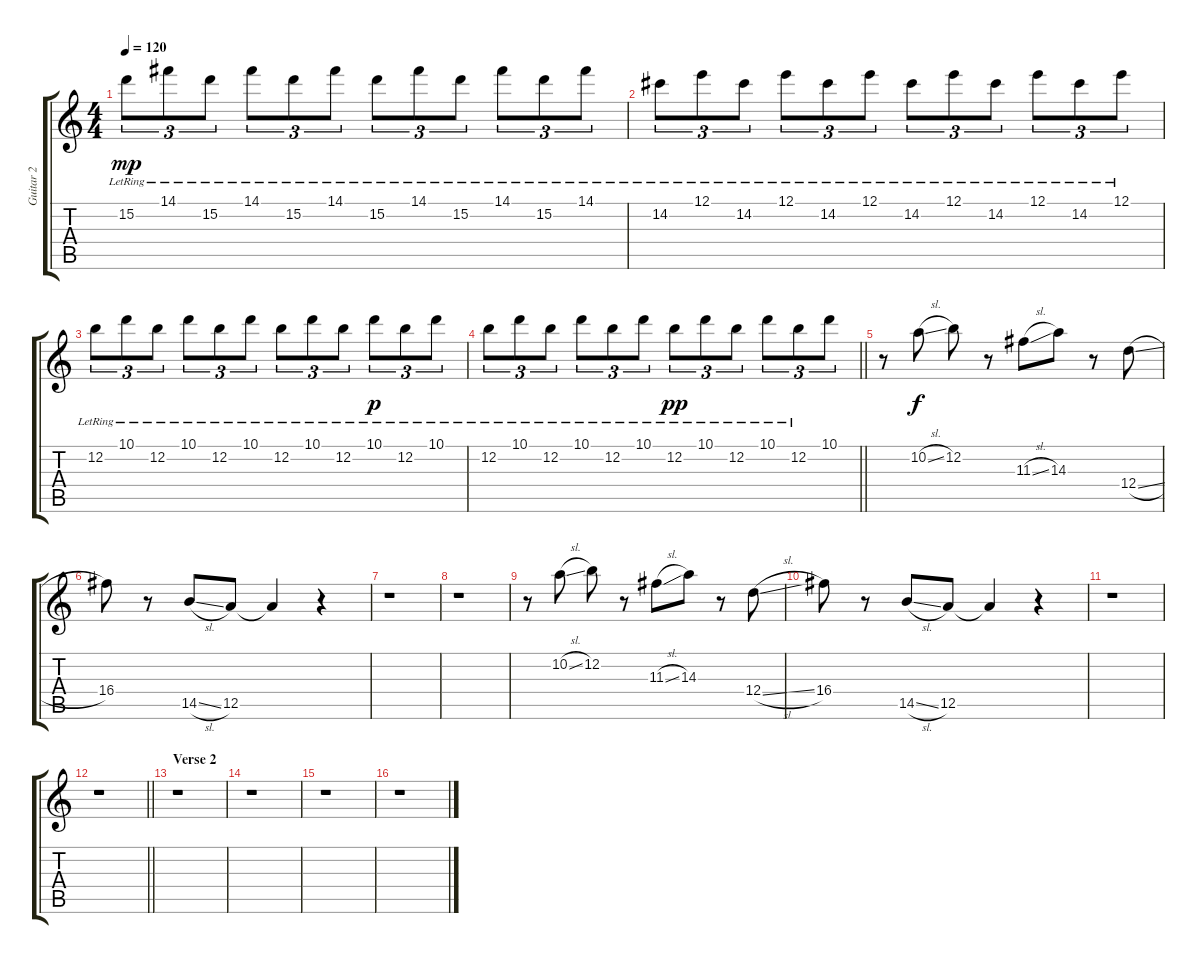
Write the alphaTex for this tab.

\track ("Guitar 2" "Guitar 2") {instrument overdrivenguitar}
\staff {score tabs}
\tuning (E4 B3 G3 D3 A2 E2) {hide}
\ts (4 4)
\tempo 120
\clef g2
\ks c
15.2{lr}.8{tu (3 2) dy mp} 14.1{lr}.8{tu (3 2)} 15.2{lr}.8{tu (3 2)} 14.1{lr}.8{tu (3 2)} 15.2{lr}.8{tu (3 2)} 14.1{lr}.8{tu (3 2)} 15.2{lr}.8{tu (3 2)} 14.1{lr}.8{tu (3 2)} 15.2{lr}.8{tu (3 2)} 14.1{lr}.8{tu (3 2)} 15.2{lr}.8{tu (3 2)} 14.1{lr}.8{tu (3 2)} |
14.2{lr}.8{tu (3 2)} 12.1{lr}.8{tu (3 2)} 14.2{lr}.8{tu (3 2)} 12.1{lr}.8{tu (3 2)} 14.2{lr}.8{tu (3 2)} 12.1{lr}.8{tu (3 2)} 14.2{lr}.8{tu (3 2)} 12.1{lr}.8{tu (3 2)} 14.2{lr}.8{tu (3 2)} 12.1{lr}.8{tu (3 2)} 14.2{lr}.8{tu (3 2)} 12.1{lr}.8{tu (3 2)} |
12.2{lr}.8{tu (3 2)} 10.1{lr}.8{tu (3 2)} 12.2{lr}.8{tu (3 2)} 10.1{lr}.8{tu (3 2)} 12.2{lr}.8{tu (3 2)} 10.1{lr}.8{tu (3 2)} 12.2{lr}.8{tu (3 2)} 10.1{lr}.8{tu (3 2)} 12.2{lr}.8{tu (3 2)} 10.1{lr}.8{tu (3 2) dy p} 12.2{lr}.8{tu (3 2)} 10.1{lr}.8{tu (3 2)} |
\barLineRight lightlight
12.2{lr}.8{tu (3 2)} 10.1{lr}.8{tu (3 2)} 12.2{lr}.8{tu (3 2)} 10.1{lr}.8{tu (3 2)} 12.2{lr}.8{tu (3 2)} 10.1{lr}.8{tu (3 2)} 12.2{lr}.8{tu (3 2) dy pp} 10.1{lr}.8{tu (3 2)} 12.2{lr}.8{tu (3 2)} 10.1{lr}.8{tu (3 2)} 12.2{lr}.8{tu (3 2)} 10.1.8{tu (3 2)} |
r.8{volume 11 instrument overdrivenguitar} 10.2{sl}.8{dy f} 12.2.8 r.8 11.3{sl}.8 14.3.8 r.8 12.4{sl}.8 |
16.4.8 r.8 14.5{sl}.8 12.5.8 12.5{t}.4 r.4 |
r.1 |
r.1 |
r.8 10.2{sl}.8 12.2.8 r.8 11.3{sl}.8 14.3.8 r.8 12.4{sl}.8 |
16.4.8 r.8 14.5{sl}.8 12.5.8 12.5{t}.4 r.4 |
r.1 |
\barLineRight lightlight
r.1 |
\section ("" "Verse 2")
r.1 |
r.1 |
r.1 |
r.1
